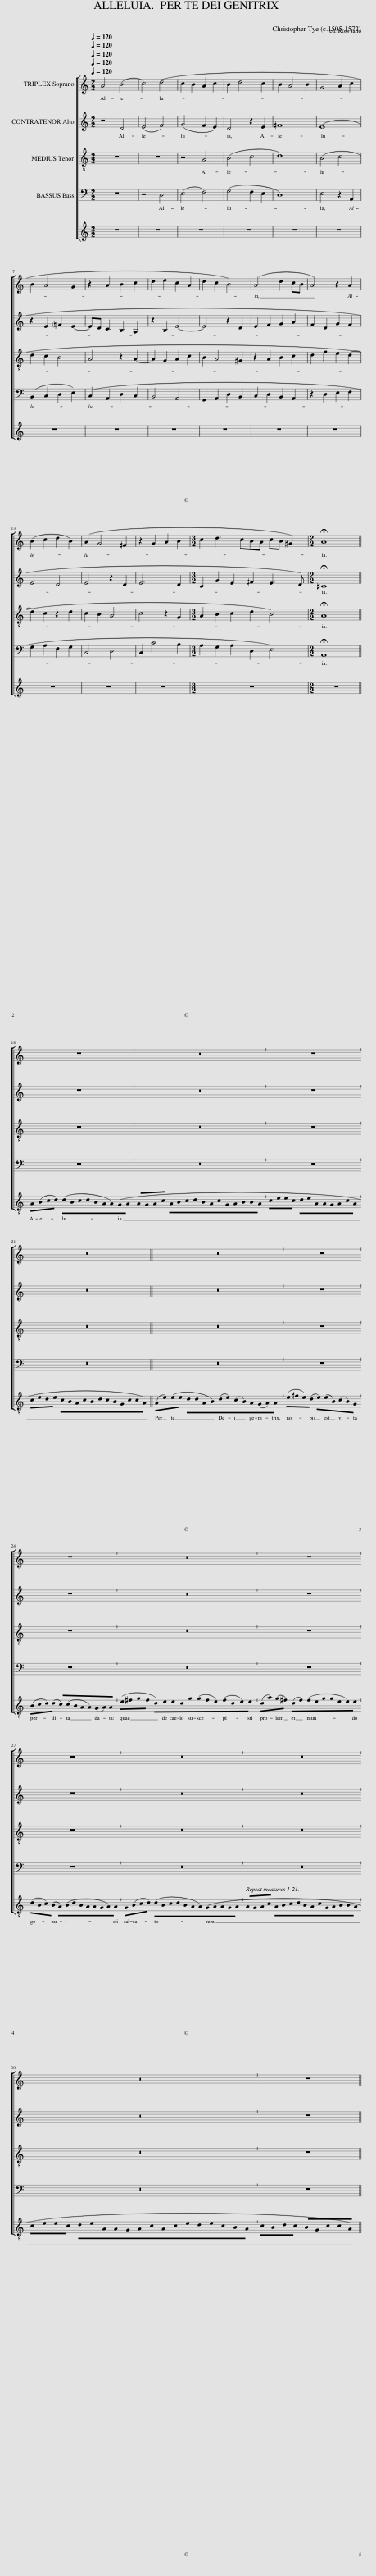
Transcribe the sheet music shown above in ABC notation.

X:1
%%score [ 1 2 3 4 5 ]
L:1/8
Q:1/4=120
M:2/2
I:linebreak $
K:C
U:s=!stemless!
V:1 treble
V:2 treble
V:3 treble-8
V:4 bass
V:5 treble
V:1
 A4 (B4 | c4) (d4 | c2 B2 A2 c2 | B2 d4 c2 | B2 A4 B2 | %5
 G4 A2 c2 |$ B2 A4 G2 | z2 A2 B2 c2 | d2 e2 c2 A2 | d2 c2 B4) | %10
 (A4 d2 cB | A4) z2 A2 |$ (B2 c2 d2 B2) | (A2 G4 ^F2 | z2 G2 A2 B2 | %15
[M:3/2] c2 d3 cBA cB ^G2) |[M:2/2] !fermata!A8 ||$ z13 | z16 | z12 |$ %20
 z16 || z16 | z10 |$ z12 | z16 | %25
 z13 |$ z13 | z16 | z16 |$ z19 | %30
 z9 || %31
V:2
 z4 D4 | (E4 F4) | (G4 F2 E2) | D4 z2 E2 | ^F8 | %5
 (E8 |$ z2 E2 !courtesy!=F2 E2- | ED C2 B,2 A,2 | z2 B,2 E4- | E4 z2 D2 | %10
 E2 F2 G2 A2 | F2 D2 G2 F2 |$ E4 D4 | E4 z2 D2 | E6 D2 | %15
[M:3/2] C2 G2 E2 ^F2 E3 D) |[M:2/2] !fermata!^C8 ||$ z13 | z16 | z12 |$ %20
 z16 || z16 | z10 |$ z12 | z16 | %25
 z13 |$ z13 | z16 | z16 |$ z19 | %30
 z9 || %31
V:3
 z8 | z8 | z4 A4 | (B4 c4 | d8) | %5
 (B4 c4 |$ d2 c2 B4 | A4 z2 A2- | A2 G2 A2 c2 | B2 A4 ^G2 | %10
 z2 A2 B2 c2 | d2 f2 e2 d2- |$ d2 c2 z2 d2 | c2 B2 A4 | c4 z2 G2 | %15
[M:3/2] A2 B2 c2 d2 B4) |[M:2/2] !fermata!A8 ||$ z13 | z16 | z12 |$ %20
 z16 || z16 | z10 |$ z12 | z16 | %25
 z13 |$ z13 | z16 | z16 |$ z19 | %30
 z9 || %31
V:4
 z8 | z4 D,4 | (E,4 F,4) | (G,4 F,2 E,2 | D,8) | %5
 E,4 z2 A,,2 |$ (B,,2 C,2 D,2 E,2) | (C,2 A,,2 D,2 C,2 | B,,4 A,,4 | G,,2 A,,2 D,2 B,,2 | %10
 C,2 D,2 B,,2 A,,2 | z2 D,2 E,2 F,2 |$ G,2 A,2 F,2 G,2 | C,4 D,4 | C,2 C4 B,2 | %15
[M:3/2] A,2 G,2 A,2 D,2 E,4) |[M:2/2] !fermata!A,,8 ||$ z13 | z16 | z12 |$ %20
 z16 || z16 | z10 |$ z12 | z16 | %25
 z13 |$ z13 | z16 | z16 |$ z19 | %30
 z9 || %31
V:5
 z8 | z8 | z8 | z8 | z8 | %5
 z8 |$ z8 | z8 | z8 | z8 | %10
 z8 | z8 |$ z8 | z8 | z8 | %15
[M:3/2] z12 |[M:2/2] z8 ||$ sA,(sB,sCsD) (sDsB,sCsDsB,sA,sA,)(sG,sA, | sA,sG,sA,sC sA,sB,sCsDsB,sA,sCsG,sA,sB,sB,sA, | sCsEsEsC sDsEsA,sA,sG,sA,sCsA, |$ %20
 sCsEsDsE sCsB,sA,sCsB,sDsCsB,sG,sCsCsA,) || (sA,sE)(sEsE sDsDsA,sB,)(sDsE)(sCsB,)sA,(sG,sA,)sA, | (sEs^FsE)(sD sE)(sEsB,)(sCsB,)sG, |$ (sB,sCsD)(sD sC)(sCsB,sA,sA,)(sG,sA,)sA, | (sEs^FsGsF sD)sEsEsDsG(sGsFsE)(sFsDsE)sE | %25
 (sDsA)(sGs^F) (sDsF)(sFsEsGsGsEsE)sE |$ (sDsB,sC)(sB, sA,)(sB,sDsB,sA,sA,sG,sA,)sA, | sG,(sB,sCsD) (sDsB,sCsDsB,sA,sA,)(sG,sA,sA,sG,sA, | sA,sG,sA,sC sA,sB,sCsDsB,sA,sCsG,sA,sB,sB,sA, |$ sCsEsEsC sDsEsA,sA,sG,sA,sCsA,sCsEsDsEsCsB,sA, | %30
 sCsB,sDsC sB,sG,sCsCsA,) || %31
